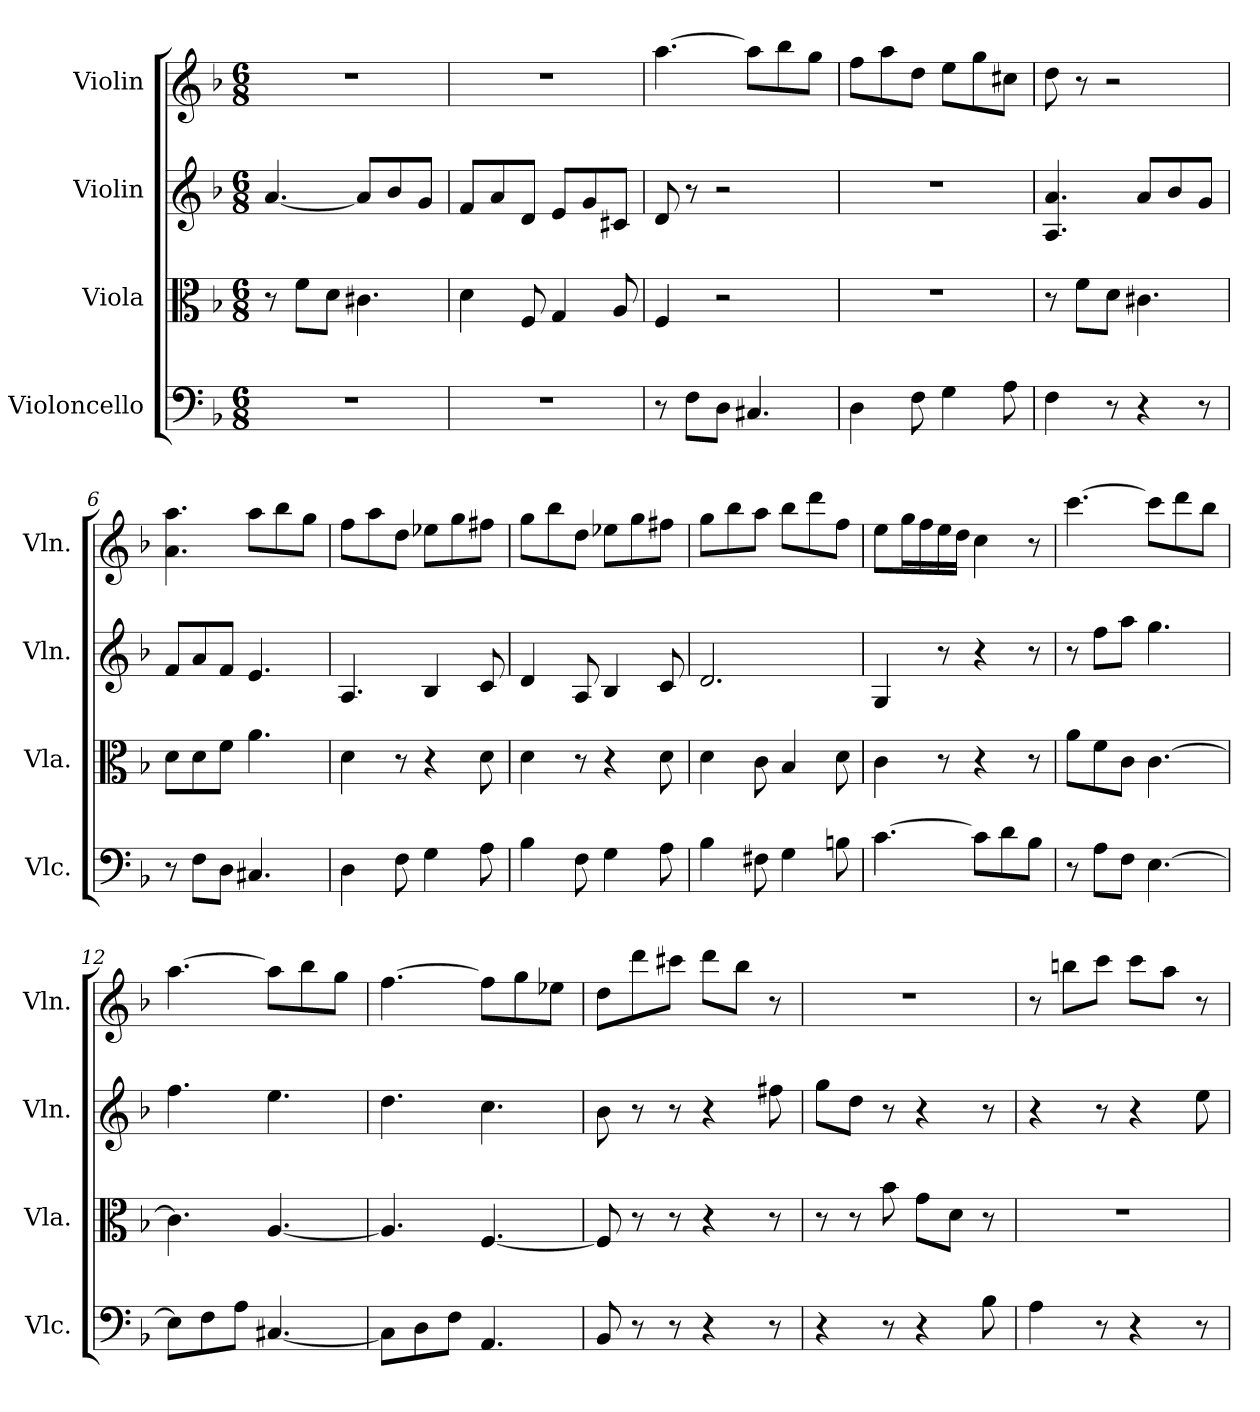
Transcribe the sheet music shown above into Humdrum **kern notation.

**kern	**kern	**kern	**kern
*part4	*part3	*part2	*part1
*staff4	*staff3	*staff2	*staff1
*I"Violoncello	*I"Viola	*I"Violin	*I"Violin
*I'Vlc.	*I'Vla.	*I'Vln.	*I'Vln.
*clefF4	*clefC3	*clefG2	*clefG2
*k[b-]	*k[b-]	*k[b-]	*k[b-]
*F:	*F:	*F:	*F:
*M6/8	*M6/8	*M6/8	*M6/8
=1	=1	=1	=1
2.r	8r	[4.a/	2.r
.	8f\L	.	.
.	8d\J	.	.
.	4.c#X\	8a/L]	.
.	.	8b-/	.
.	.	8g/J	.
=2	=2	=2	=2
2.r	4d\	8f/L	2.r
.	.	8a/	.
.	8F/	8d/J	.
.	4G/	8e/L	.
.	.	8g/	.
.	8A/	8c#X/J	.
=3	=3	=3	=3
8r	4F/	8d/	[4.aa\
8F\L	.	8r	.
8D\J	2r	2r	.
4.C#X/	.	.	8aa\L]
.	.	.	8bb-\
.	.	.	8gg\J
=4	=4	=4	=4
4D\	2.r	2.r	8ff\L
.	.	.	8aa\
8F\	.	.	8dd\J
4G\	.	.	8ee\L
.	.	.	8gg\
8A\	.	.	8cc#X\J
=5	=5	=5	=5
4F\	8r	4.A/ 4.a/	8dd\
.	8f\L	.	8r
8r	8d\J	.	2r
4r	4.c#X\	8a/L	.
.	.	8b-/	.
8r	.	8g/J	.
=6	=6	=6	=6
8r	8d\L	8f/L	4.a\ 4.aa\
8F\L	8d\	8a/	.
8D\J	8f\J	8f/J	.
4.C#X/	4.a\	4.e/	8aa\L
.	.	.	8bb-\
.	.	.	8gg\J
=7	=7	=7	=7
4D\	4d\	4.A/	8ff\L
.	.	.	8aa\
8F\	8r	.	8dd\J
4G\	4r	4B-/	8ee-X\L
.	.	.	8gg\
8A\	8d\	8c/	8ff#X\J
=8	=8	=8	=8
4B-\	4d\	4d/	8gg\L
.	.	.	8bb-\
8F\	8r	8A/	8dd\J
4G\	4r	4B-/	8ee-X\L
.	.	.	8gg\
8A\	8d\	8c/	8ff#X\J
=9	=9	=9	=9
4B-\	4d\	2.d/	8gg\L
.	.	.	8bb-\
8F#X\	8c\	.	8aa\J
4G\	4B-/	.	8bb-\L
.	.	.	8ddd\
8Bn\	8d\	.	8ff\J
=10	=10	=10	=10
[4.c\	4c\	4G/	8ee\L
.	.	.	16gg\L
.	.	.	16ff\
.	8r	8r	16ee\
.	.	.	16dd\JJ
8c\L]	4r	4r	4cc\
8d\	.	.	.
8B-\J	8r	8r	8r
=11	=11	=11	=11
8r	8a\L	8r	[4.ccc\
8A\L	8f\	8ff\L	.
8F\J	8c\J	8aa\J	.
[4.E\	[4.c\	4.gg\	8ccc\L]
.	.	.	8ddd\
.	.	.	8bb-\J
=12	=12	=12	=12
8E\L]	4.c\]	4.ff\	[4.aa\
8F\	.	.	.
8A\J	.	.	.
[4.C#X/	[4.A/	4.ee\	8aa\L]
.	.	.	8bb-\
.	.	.	8gg\J
=13	=13	=13	=13
8C#\L]	4.A/]	4.dd\	[4.ff\
8D\	.	.	.
8F\J	.	.	.
4.AA/	[4.F/	4.cc\	8ff\L]
.	.	.	8gg\
.	.	.	8ee-X\J
=14	=14	=14	=14
8BB-/	8F/]	8b-\	8dd\L
8r	8r	8r	8ddd\
8r	8r	8r	8ccc#X\J
4r	4r	4r	8ddd\L
.	.	.	8bb-\J
8r	8r	8ff#X\	8r
=15	=15	=15	=15
4r	8r	8gg\L	2.r
.	8r	8dd\J	.
8r	8b-\	8r	.
4r	8g\L	4r	.
.	8d\J	.	.
8B-\	8r	8r	.
=16	=16	=16	=16
4A\	2.r	4r	8r
.	.	.	8bbn\L
8r	.	8r	8ccc\J
4r	.	4r	8ccc\L
.	.	.	8aa\J
8r	.	8ee\	8r
=	=	=	=
*-	*-	*-	*-
